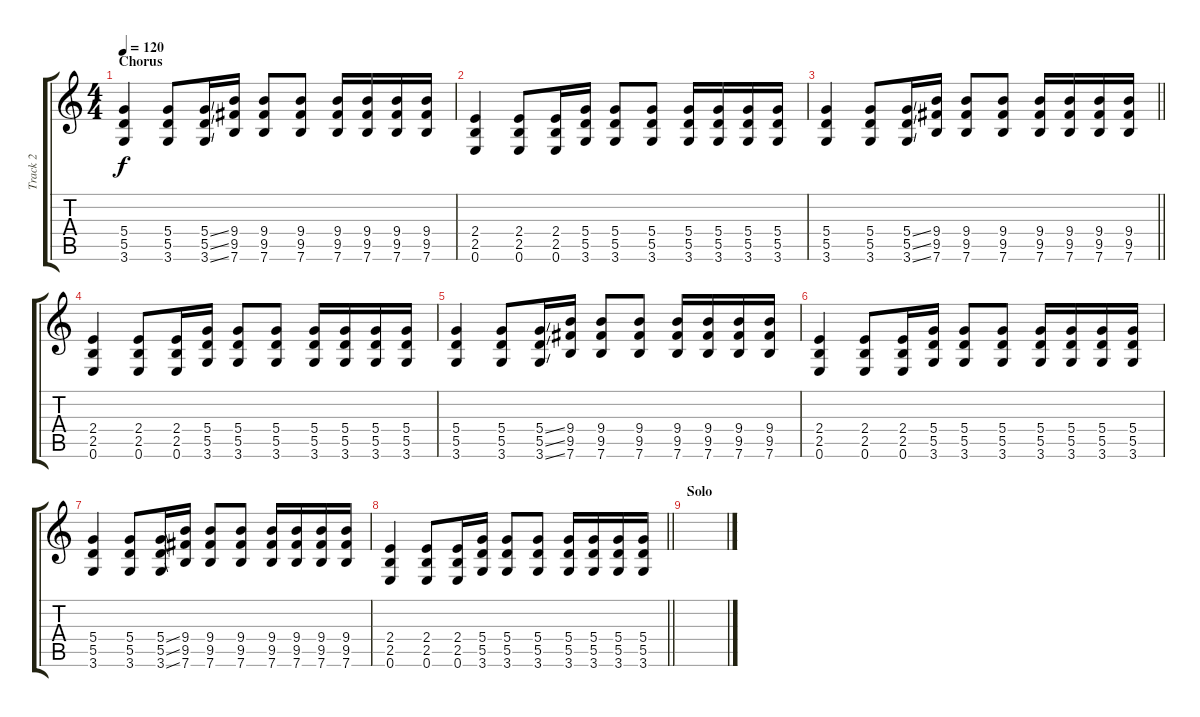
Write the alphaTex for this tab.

\track ("Track 2" "Track 2") {instrument overdrivenguitar}
\staff {score tabs}
\tuning (E4 B3 G3 D3 A2 E2) {hide}
\ts (4 4)
\section ("" "Chorus")
\tempo 120
\clef g2
\ks c
(5.4 5.5 3.6).4{dy f} (5.4 5.5 3.6).8 (5.4{ss} 5.5{ss} 3.6{ss}).16 (9.4 9.5 7.6).16 (9.4 9.5 7.6).8 (9.4 9.5 7.6).8 (9.4 9.5 7.6).16 (9.4 9.5 7.6).16 (9.4 9.5 7.6).16 (9.4 9.5 7.6).16 |
(2.4 2.5 0.6).4 (2.4 2.5 0.6).8 (2.4 2.5 0.6).16 (5.4 5.5 3.6).16 (5.4 5.5 3.6).8 (5.4 5.5 3.6).8 (5.4 5.5 3.6).16 (5.4 5.5 3.6).16 (5.4 5.5 3.6).16 (5.4 5.5 3.6).16 |
\barLineRight lightlight
(5.4 5.5 3.6).4 (5.4 5.5 3.6).8 (5.4{ss} 5.5{ss} 3.6{ss}).16 (9.4 9.5 7.6).16 (9.4 9.5 7.6).8 (9.4 9.5 7.6).8 (9.4 9.5 7.6).16 (9.4 9.5 7.6).16 (9.4 9.5 7.6).16 (9.4 9.5 7.6).16 |
(2.4 2.5 0.6).4 (2.4 2.5 0.6).8 (2.4 2.5 0.6).16 (5.4 5.5 3.6).16 (5.4 5.5 3.6).8 (5.4 5.5 3.6).8 (5.4 5.5 3.6).16 (5.4 5.5 3.6).16 (5.4 5.5 3.6).16 (5.4 5.5 3.6).16 |
(5.4 5.5 3.6).4 (5.4 5.5 3.6).8 (5.4{ss} 5.5{ss} 3.6{ss}).16 (9.4 9.5 7.6).16 (9.4 9.5 7.6).8 (9.4 9.5 7.6).8 (9.4 9.5 7.6).16 (9.4 9.5 7.6).16 (9.4 9.5 7.6).16 (9.4 9.5 7.6).16 |
(2.4 2.5 0.6).4 (2.4 2.5 0.6).8 (2.4 2.5 0.6).16 (5.4 5.5 3.6).16 (5.4 5.5 3.6).8 (5.4 5.5 3.6).8 (5.4 5.5 3.6).16 (5.4 5.5 3.6).16 (5.4 5.5 3.6).16 (5.4 5.5 3.6).16 |
(5.4 5.5 3.6).4 (5.4 5.5 3.6).8 (5.4{ss} 5.5{ss} 3.6{ss}).16 (9.4 9.5 7.6).16 (9.4 9.5 7.6).8 (9.4 9.5 7.6).8 (9.4 9.5 7.6).16 (9.4 9.5 7.6).16 (9.4 9.5 7.6).16 (9.4 9.5 7.6).16 |
\barLineRight lightlight
(2.4 2.5 0.6).4 (2.4 2.5 0.6).8 (2.4 2.5 0.6).16 (5.4 5.5 3.6).16 (5.4 5.5 3.6).8 (5.4 5.5 3.6).8 (5.4 5.5 3.6).16 (5.4 5.5 3.6).16 (5.4 5.5 3.6).16 (5.4 5.5 3.6).16 |
\section ("" "Solo")
